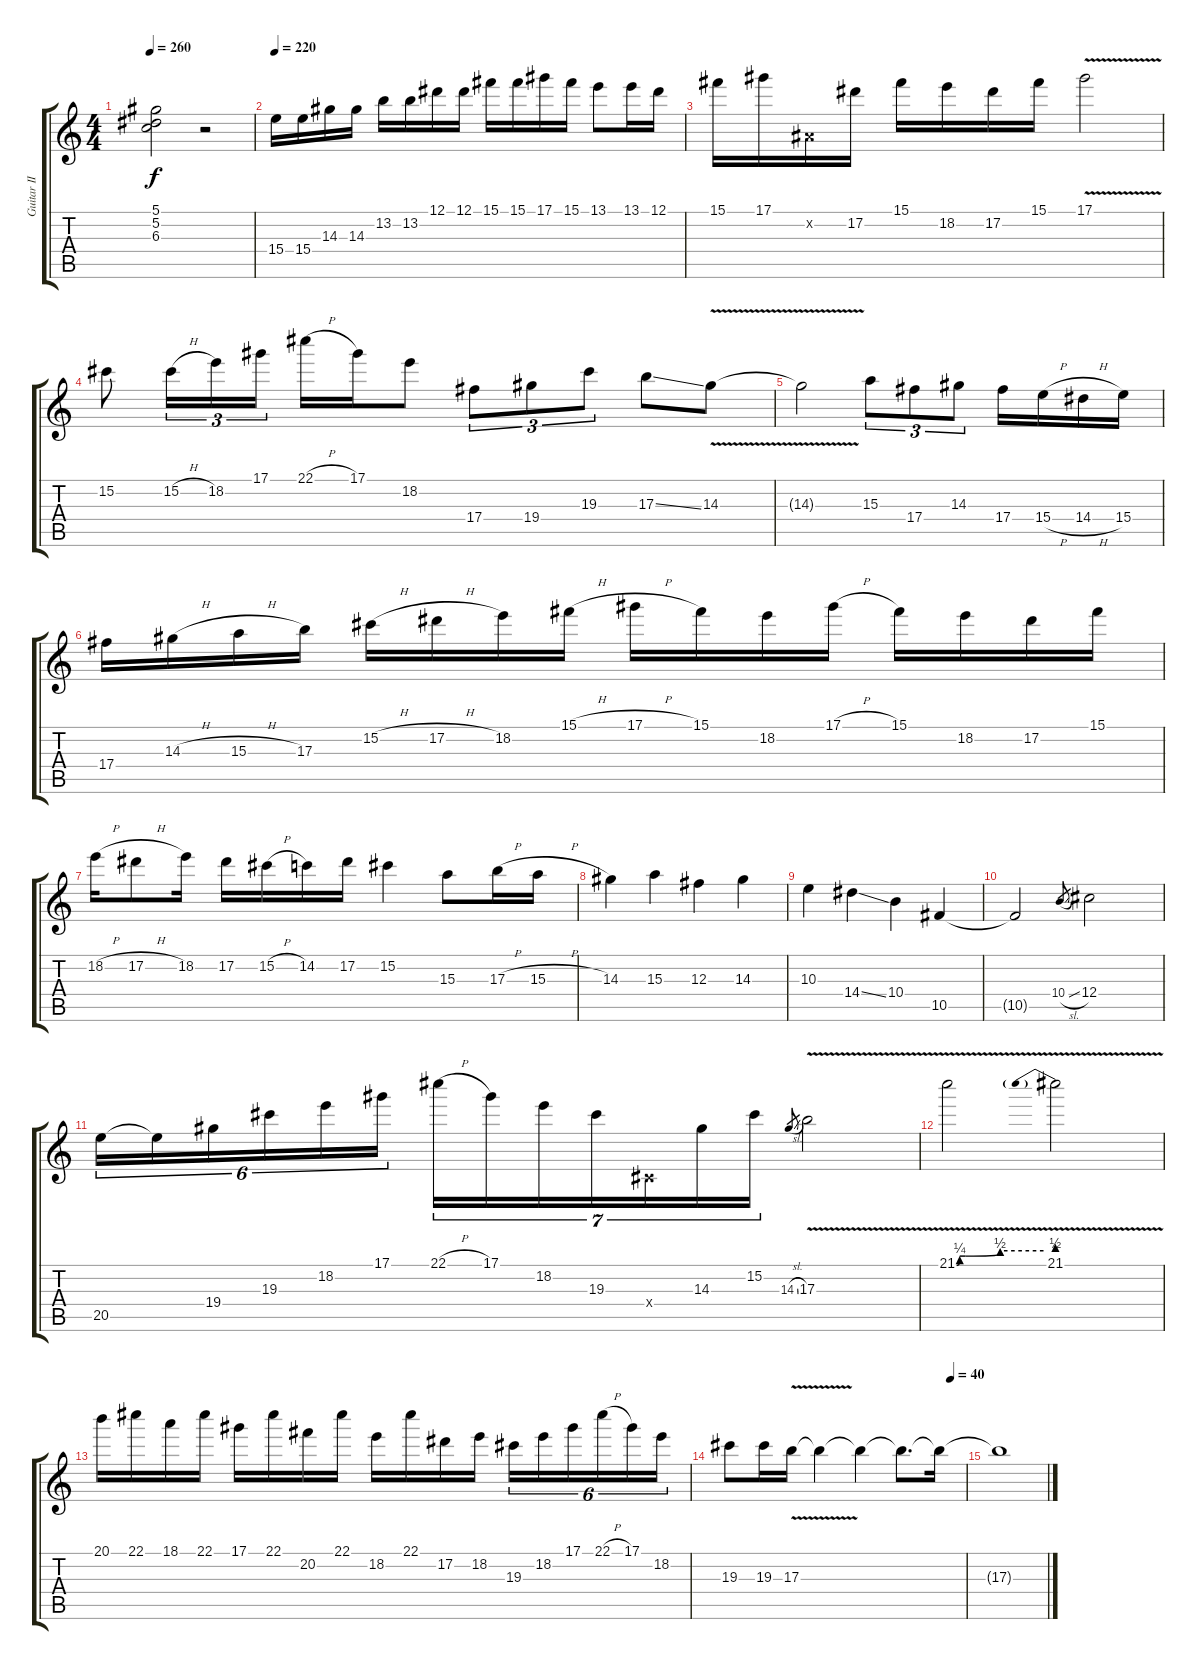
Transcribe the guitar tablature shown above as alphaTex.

\track ("Guitar II" "Guitar II") {instrument overdrivenguitar}
\staff {score tabs}
\tuning (Eb4 Bb3 Gb3 Db3 Ab2 Eb2) {hide}
\ts (4 4)
\tempo 260
\clef g2
\ks c
(5.1 5.2 6.3).2{dy f} r.2 |
\tempo 220
15.4.16 15.4.16 14.3.16 14.3.16 13.2.16 13.2.16 12.1.16 12.1.16 15.1.16 15.1.16 17.1.16 15.1.16 13.1.8 13.1.16 12.1.16 |
15.1.16 17.1.16 0.2{x}.16 17.2.16 15.1.16 18.2.16 17.2.16 15.1.16 17.1{v}.2 |
15.2.8 15.2{h}.16{tu (3 2)} 18.2.16{tu (3 2)} 17.1.16{tu (3 2)} 22.1{h}.16 17.1.16 18.2.8 17.4.8{tu (3 2)} 19.4.8{tu (3 2)} 19.3.8{tu (3 2)} 17.3{ss}.8 14.3{v}.8 |
14.3{t}.2 15.3.8{tu (3 2)} 17.4.8{tu (3 2)} 14.3.8{tu (3 2)} 17.4.16 15.4{h}.16 14.4{h}.16 15.4.16 |
17.4.16 14.3{h}.16 15.3{h}.16 17.3.16 15.2{h}.16 17.2{h}.16 18.2.16 15.1{h}.16 17.1{h}.16 15.1.16 18.2.16 17.1{h}.16 15.1.16 18.2.16 17.2.16 15.1.16 |
18.2{h}.16 17.2{h}.8 18.2.16 17.2.16 15.2{h}.16 14.2.16 17.2.16 15.2.4 15.3.8 17.3{h}.16 15.3{h}.16 |
14.3.4 15.3.4 12.3.4 14.3.4 |
10.3.4 14.4{ss}.4 10.4.4 10.5.4 |
10.5{t}.2 10.4{sl}.8{gr} 12.4.2 |
20.5.16{tu (6 4)} 20.5{t}.16{tu (6 4)} 19.4.16{tu (6 4)} 19.3.16{tu (6 4)} 18.2.16{tu (6 4)} 17.1.16{tu (6 4)} 22.1{h}.16{tu (7 4)} 17.1.16{tu (7 4)} 18.2.16{tu (7 4)} 19.3.16{tu (7 4)} 0.4{x}.16{tu (7 4)} 14.3.16{tu (7 4)} 15.2.16{tu (7 4)} 14.3{sl}.8{gr} 17.3{v}.2 |
21.1{be (custom 0 0 2 1 6 1 30 2 60 2) v}.2 21.1{be (prebend 0 2 60 2) v}.2 |
20.1.16 22.1.16 18.1.16 22.1.16 17.1.16 22.1.16 20.2.16 22.1.16 18.2.16 22.1.16 17.2.16 18.2.16 19.3.16{tu (6 4)} 18.2.16{tu (6 4)} 17.1.16{tu (6 4)} 22.1{h}.16{tu (6 4)} 17.1.16{tu (6 4)} 18.2.16{tu (6 4)} |
\tempo (40 0.9375)
19.3.8 19.3.16 17.3{v}.16 17.3{t}.4 17.3{t}.4 17.3{t}.8{d} 17.3{t}.16 |
17.3{t}.1
